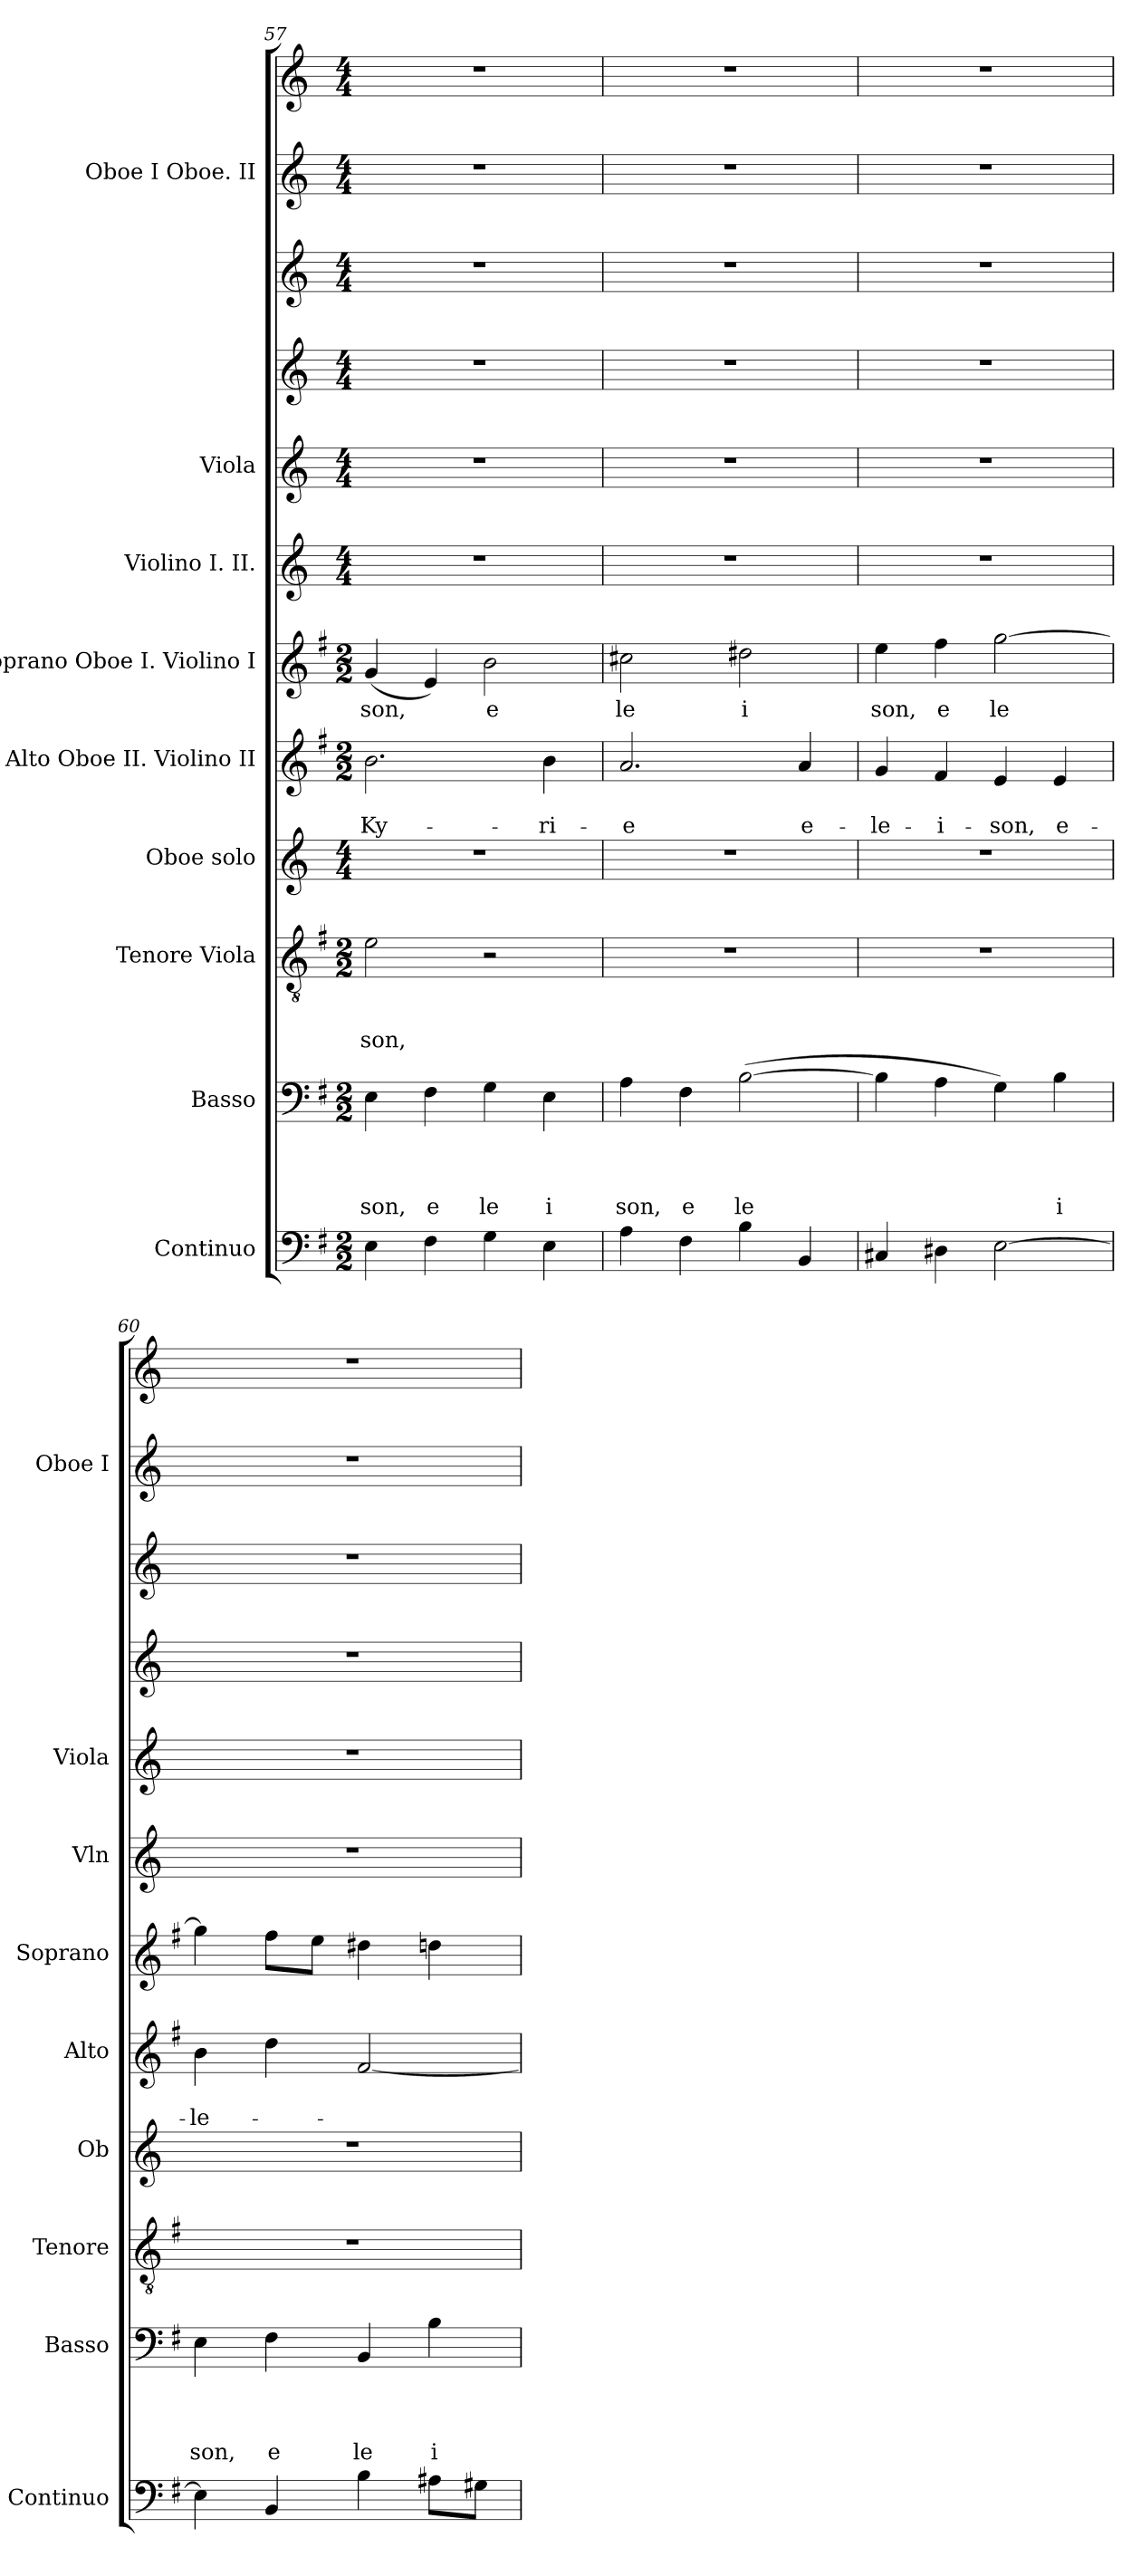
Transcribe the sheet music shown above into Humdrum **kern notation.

**kern	**kern	**text	**text	**text	**text	**kern	**text	**text	**text	**kern	**kern	**text	**text	**kern	**text	**kern	**kern	**kern	**kern	**kern	**kern
*part11	*part10	*part10	*part10	*part10	*part10	*part9	*part9	*part9	*part9	*part8	*part7	*part7	*part7	*part6	*part6	*part5	*part4	*part3	*part2	*part1	*part1
*staff12	*staff11	*staff11	*staff11	*staff11	*staff11	*staff10	*staff10	*staff10	*staff10	*staff9	*staff8	*staff8	*staff8	*staff7	*staff7	*staff6	*staff5	*staff4	*staff3	*staff2	*staff1
*I"Continuo	*I"Basso	*	*	*	*	*I"Tenore Viola	*	*	*	*I"Oboe solo	*I"Alto Oboe II. Violino II	*	*	*I"Soprano Oboe I. Violino I	*	*I"Violino I. II.	*I"Viola	*	*	*I"Oboe I Oboe. II	*
*I'Continuo	*I'Basso	*	*	*	*	*I'Tenore	*	*	*	*I'Ob	*I'Alto	*	*	*I'Soprano	*	*I'Vln	*I'Viola	*	*	*I'Oboe I	*
!!LO:LB:g=z
*clefF4	*clefF4	*	*	*	*	*clefGv2	*	*	*	*clefG2	*clefG2	*	*	*clefG2	*	*clefG2	*clefG2	*clefG2	*clefG2	*clefG2	*clefG2
*k[f#]	*k[f#]	*	*	*	*	*k[f#]	*	*	*	*k[]	*k[f#]	*	*	*k[f#]	*	*k[]	*k[]	*k[]	*k[]	*k[]	*k[]
*G:	*G:	*	*	*	*	*G:	*	*	*	*C:	*G:	*	*	*G:	*	*C:	*C:	*C:	*C:	*C:	*C:
*M2/2	*M2/2	*	*	*	*	*M2/2	*	*	*	*M4/4	*M2/2	*	*	*M2/2	*	*M4/4	*M4/4	*M4/4	*M4/4	*M4/4	*M4/4
=57	=57	=57	=57	=57	=57	=57	=57	=57	=57	=57	=57	=57	=57	=57	=57	=57	=57	=57	=57	=57	=57
!	!	!	!	!	!LO:LY:b	!	!	!	!LO:LY:b	!	!	!	!LO:LY:b	!	!LO:LY:b	!	!	!	!	!	!
4E\	4E\	.	.	.	son,	2e\	.	.	son,	1r	2.b\	.	Ky-	(<4g/	son,	1r	1r	1r	1r	1r	1r
!	!	!	!	!	!LO:LY:b	!	!	!	!	!	!	!	!	!	!	!	!	!	!	!	!
4F#\	4F#\	.	.	.	e	.	.	.	.	.	.	.	.	4e/)	.	.	.	.	.	.	.
!	!	!	!	!	!LO:LY:b	!	!	!	!	!	!	!	!	!	!LO:LY:b	!	!	!	!	!	!
4G\	4G\	.	.	.	le	2r	.	.	.	.	.	.	.	2b\	e	.	.	.	.	.	.
!	!	!	!	!	!LO:LY:b	!	!	!	!	!	!	!	!LO:LY:b	!	!	!	!	!	!	!	!
4E\	4E\	.	.	.	i	.	.	.	.	.	4b\	.	-ri-	.	.	.	.	.	.	.	.
=58	=58	=58	=58	=58	=58	=58	=58	=58	=58	=58	=58	=58	=58	=58	=58	=58	=58	=58	=58	=58	=58
!	!	!	!	!	!LO:LY:b	!	!	!	!	!	!	!	!LO:LY:b	!	!LO:LY:b	!	!	!	!	!	!
4A\	4A\	.	.	.	son,	1r	.	.	.	1r	2.a/	.	-e	2cc#X\	le	1r	1r	1r	1r	1r	1r
!	!	!	!	!	!LO:LY:b	!	!	!	!	!	!	!	!	!	!	!	!	!	!	!	!
4F#\	4F#\	.	.	.	e	.	.	.	.	.	.	.	.	.	.	.	.	.	.	.	.
!	!	!	!	!	!LO:LY:b	!	!	!	!	!	!	!	!	!	!LO:LY:b	!	!	!	!	!	!
4B\	(>[>2B\	.	.	.	le	.	.	.	.	.	.	.	.	2dd#X\	i	.	.	.	.	.	.
!	!	!	!	!	!	!	!	!	!	!	!	!	!LO:LY:b	!	!	!	!	!	!	!	!
4BB/	.	.	.	.	.	.	.	.	.	.	4a/	.	e-	.	.	.	.	.	.	.	.
=59	=59	=59	=59	=59	=59	=59	=59	=59	=59	=59	=59	=59	=59	=59	=59	=59	=59	=59	=59	=59	=59
!	!	!	!	!	!	!	!	!	!	!	!	!	!LO:LY:b	!	!LO:LY:b	!	!	!	!	!	!
4C#X/	4B\]	.	.	.	.	1r	.	.	.	1r	4g/	.	-le-	4ee\	son,	1r	1r	1r	1r	1r	1r
!	!	!	!	!	!	!	!	!	!	!	!	!	!LO:LY:b	!	!LO:LY:b	!	!	!	!	!	!
4D#X\	4A\	.	.	.	.	.	.	.	.	.	4f#/	.	-i-	4ff#\	e	.	.	.	.	.	.
!	!	!	!	!	!	!	!	!	!	!	!	!	!LO:LY:b	!	!LO:LY:b	!	!	!	!	!	!
[>2E\	4G\)	.	.	.	.	.	.	.	.	.	4e/	.	-son,	[>2gg\	le	.	.	.	.	.	.
!	!	!	!	!	!LO:LY:b	!	!	!	!	!	!	!	!LO:LY:b	!	!	!	!	!	!	!	!
.	4B\	.	.	.	i	.	.	.	.	.	4e/	.	e-	.	.	.	.	.	.	.	.
=60	=60	=60	=60	=60	=60	=60	=60	=60	=60	=60	=60	=60	=60	=60	=60	=60	=60	=60	=60	=60	=60
!	!	!	!	!	!LO:LY:b	!	!	!	!	!	!	!	!LO:LY:b	!	!	!	!	!	!	!	!
4E\]	4E\	.	.	.	son,	1r	.	.	.	1r	4b\	.	-le-	4gg\]	.	1r	1r	1r	1r	1r	1r
!	!	!	!	!	!LO:LY:b	!	!	!	!	!	!	!	!	!	!	!	!	!	!	!	!
4BB/	4F#\	.	.	.	e	.	.	.	.	.	4dd\	.	.	8ff#\L	.	.	.	.	.	.	.
.	.	.	.	.	.	.	.	.	.	.	.	.	.	8ee\J	.	.	.	.	.	.	.
!	!	!	!	!	!LO:LY:b	!	!	!	!	!	!	!	!	!	!	!	!	!	!	!	!
4B\	4BB/	.	.	.	le	.	.	.	.	.	[<2f#/	.	.	4dd#X\	.	.	.	.	.	.	.
!	!	!	!	!	!LO:LY:b	!	!	!	!	!	!	!	!	!	!	!	!	!	!	!	!
8A#X\L	4B\	.	.	.	i	.	.	.	.	.	.	.	.	4ddn\	.	.	.	.	.	.	.
8G#X\J	.	.	.	.	.	.	.	.	.	.	.	.	.	.	.	.	.	.	.	.	.
=	=	=	=	=	=	=	=	=	=	=	=	=	=	=	=	=	=	=	=	=	=
*-	*-	*-	*-	*-	*-	*-	*-	*-	*-	*-	*-	*-	*-	*-	*-	*-	*-	*-	*-	*-	*-
